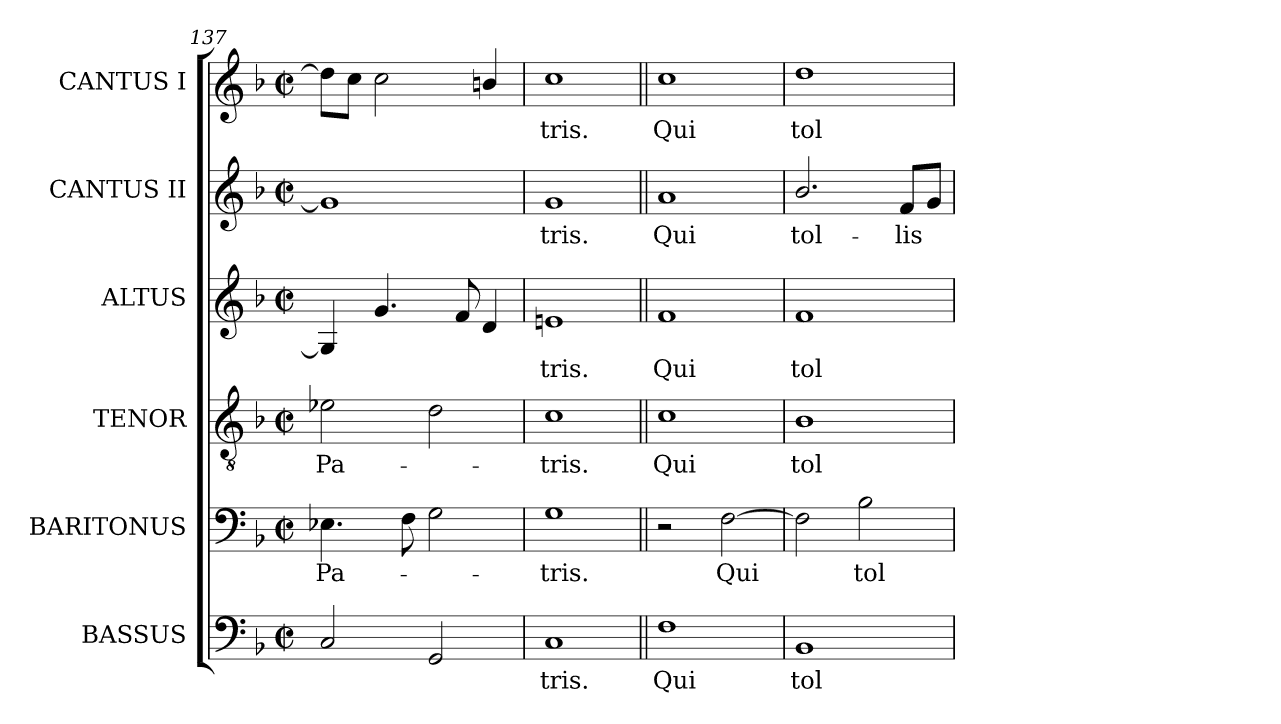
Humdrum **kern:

**kern	**text	**kern	**text	**kern	**text	**kern	**text	**kern	**text	**kern	**text
*part6	*part6	*part5	*part5	*part4	*part4	*part3	*part3	*part2	*part2	*part1	*part1
*staff6	*staff6	*staff5	*staff5	*staff4	*staff4	*staff3	*staff3	*staff2	*staff2	*staff1	*staff1
*I"BASSUS	*	*I"BARITONUS	*	*I"TENOR	*	*I"ALTUS	*	*I"CANTUS II	*	*I"CANTUS I	*
*I'B.	*	*I'Bar.	*	*I'T.	*	*I'A.	*	*	*	*	*
*clefF4	*	*clefF4	*	*clefGv2	*	*clefG2	*	*clefG2	*	*clefG2	*
*	*	*	*	*ITrd7c12	*	*	*	*	*	*	*
*k[b-]	*	*k[b-]	*	*k[b-]	*	*k[b-]	*	*k[b-]	*	*k[b-]	*
*F:	*	*F:	*	*F:	*	*F:	*	*F:	*	*F:	*
*M2/2	*	*M2/2	*	*M2/2	*	*M2/2	*	*M2/2	*	*M2/2	*
*met(c|)	*	*met(c|)	*	*met(c|)	*	*met(c|)	*	*met(c|)	*	*met(c|)	*
=137	=137	=137	=137	=137	=137	=137	=137	=137	=137	=137	=137
!	!	!	!LO:LY:b:color=#000000	!	!	!	!	!	!	!	!
!	!	!	!	!	!LO:LY:b:color=#000000	!	!	!	!	!	!
2Ci/	.	4.E-Xi\	Pa-	2E-Xi\	Pa-	4Gi/]	.	1gi]	.	8ddi\L]	.
.	.	.	.	.	.	.	.	.	.	8cci\J	.
.	.	.	.	.	.	4.gi/	.	.	.	2cci\	.
.	.	8Fi\	.	.	.	.	.	.	.	.	.
2GGi/	.	2Gi\	.	2Di\	.	.	.	.	.	.	.
.	.	.	.	.	.	8fi/	.	.	.	.	.
.	.	.	.	.	.	4di/	.	.	.	4bni/	.
=138	=138	=138	=138	=138	=138	=138	=138	=138	=138	=138	=138
!	!LO:LY:b:color=#000000	!	!	!	!	!	!	!	!	!	!
!	!	!	!LO:LY:b:color=#000000	!	!	!	!	!	!	!	!
!	!	!	!	!	!LO:LY:b:color=#000000	!	!	!	!	!	!
!	!	!	!	!	!	!	!LO:LY:b:color=#000000	!	!	!	!
!	!	!	!	!	!	!	!	!	!LO:LY:b:color=#000000	!	!
!	!	!	!	!	!	!	!	!	!	!	!LO:LY:b:color=#000000
1Ci	-tris.	1Gi	-tris.	1Ci	-tris.	1eni	-tris.	1gi	-tris.	1cci	-tris.
=139||	=139||	=139||	=139||	=139||	=139||	=139||	=139||	=139||	=139||	=139||	=139||
!	!LO:LY:b:color=#000000	!	!	!	!	!	!	!	!	!	!
!	!	!	!	!	!LO:LY:b:color=#000000	!	!	!	!	!	!
!	!	!	!	!	!	!	!LO:LY:b:color=#000000	!	!	!	!
!	!	!	!	!	!	!	!	!	!LO:LY:b:color=#000000	!	!
!	!	!	!	!	!	!	!	!	!	!	!LO:LY:b:color=#000000
1Fi	Qui	2r	.	1Ci	Qui	1fi	Qui	1ai	Qui	1cci	Qui
!	!	!	!LO:LY:b:color=#000000	!	!	!	!	!	!	!	!
.	.	[2Fi\	Qui	.	.	.	.	.	.	.	.
=140	=140	=140	=140	=140	=140	=140	=140	=140	=140	=140	=140
!	!LO:LY:b:color=#000000	!	!	!	!	!	!	!	!	!	!
!	!	!	!	!	!LO:LY:b:color=#000000	!	!	!	!	!	!
!	!	!	!	!	!	!	!LO:LY:b:color=#000000	!	!	!	!
!	!	!	!	!	!	!	!	!	!LO:LY:b:color=#000000	!	!
!	!	!	!	!	!	!	!	!	!	!	!LO:LY:b:color=#000000
1BB-i	tol-	2Fi\]	.	1BB-i	tol-	1fi	tol-	2.b-i/	tol-	1ddi	tol-
!	!	!	!LO:LY:b:color=#000000	!	!	!	!	!	!	!	!
.	.	2B-i\	tol-	.	.	.	.	.	.	.	.
!	!	!	!	!	!	!	!	!	!LO:LY:b:color=#000000	!	!
.	.	.	.	.	.	.	.	8fi/L	-lis	.	.
.	.	.	.	.	.	.	.	8gi/J	.	.	.
=	=	=	=	=	=	=	=	=	=	=	=
*-	*-	*-	*-	*-	*-	*-	*-	*-	*-	*-	*-
